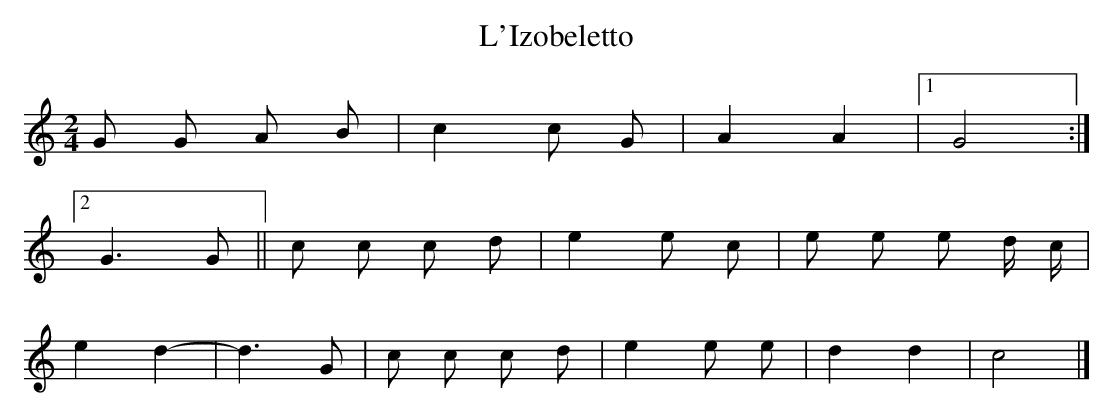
X:1
T:L'Izobeletto
M:2/4
L:1/8
K:C
G G A B | c2 c G | A2 A2 |1 G4 :|
[2 G3 G || c c c d | e2 e c | e e e d/ c/ |
e2 d2- | d3 G | c c c d | e2 e e | d2 d2 | c4 |]
